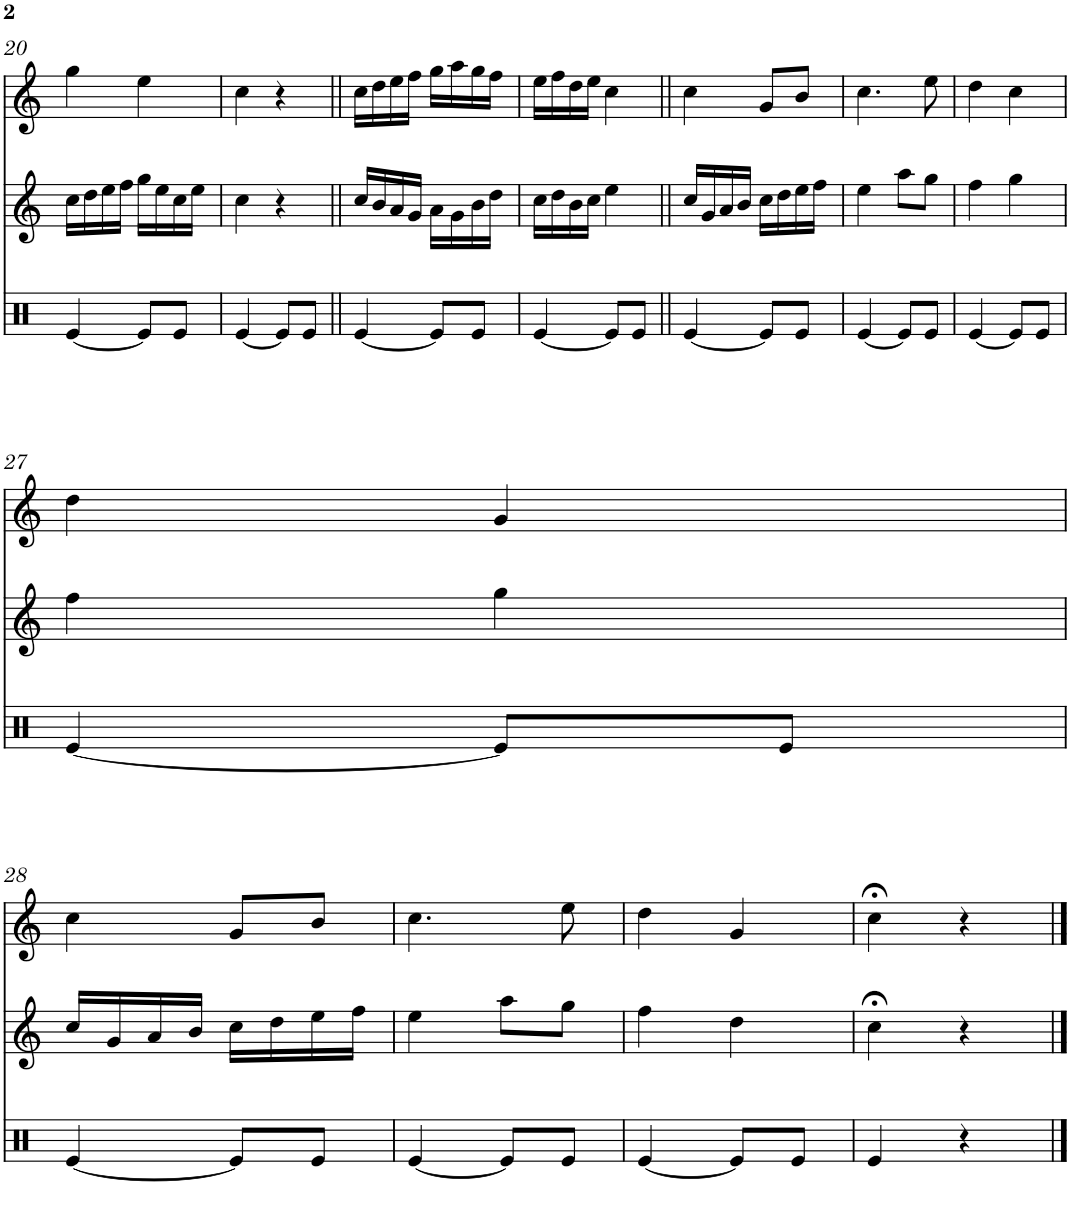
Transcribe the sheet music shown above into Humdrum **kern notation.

**kern	**kern	**kern
*part3	*part2	*part1
*staff3	*staff2	*staff1
*I"Timbal	*I"Gralla 2	*I"Gralla 1
!!LO:PB:g=z
*clefX	*clefG2	*clefG2
*k[]	*k[]	*k[]
*M2/4	*M2/4	*M2/4
=20	=20	=20
[4e/	16cc\LL	4gg\
.	16dd\	.
.	16ee\	.
.	16ff\JJ	.
8e/L]	16gg\LL	4ee\
.	16ee\	.
8e/J	16cc\	.
.	16ee\JJ	.
=21	=21	=21
[4e/	4cc\	4cc\
8e/L]	4r	4r
8e/J	.	.
=22||	=22||	=22||
[4e/	16cc/LL	16cc\LL
.	16b/	16dd\
.	16a/	16ee\
.	16g/JJ	16ff\JJ
8e/L]	16a\LL	16gg\LL
.	16g\	16aa\
8e/J	16b\	16gg\
.	16dd\JJ	16ff\JJ
=23	=23	=23
[4e/	16cc\LL	16ee\LL
.	16dd\	16ff\
.	16b\	16dd\
.	16cc\JJ	16ee\JJ
8e/L]	4ee\	4cc\
8e/J	.	.
=24||	=24||	=24||
[4e/	16cc/LL	4cc\
.	16g/	.
.	16a/	.
.	16b/JJ	.
8e/L]	16cc\LL	8g/L
.	16dd\	.
8e/J	16ee\	8b/J
.	16ff\JJ	.
=25	=25	=25
[4e/	4ee\	4.cc\
8e/L]	8aa\L	.
8e/J	8gg\J	8ee\
=26	=26	=26
[4e/	4ff\	4dd\
8e/L]	4gg\	4cc\
8e/J	.	.
!!LO:LB:g=z
=27	=27	=27
[4e/	4ff\	4dd\
8e/L]	4gg\	4g/
8e/J	.	.
!!LO:LB:g=z
=28	=28	=28
[4e/	16cc/LL	4cc\
.	16g/	.
.	16a/	.
.	16b/JJ	.
8e/L]	16cc\LL	8g/L
.	16dd\	.
8e/J	16ee\	8b/J
.	16ff\JJ	.
=29	=29	=29
[4e/	4ee\	4.cc\
8e/L]	8aa\L	.
8e/J	8gg\J	8ee\
=30	=30	=30
[4e/	4ff\	4dd\
8e/L]	4dd\	4g/
8e/J	.	.
=31	=31	=31
4e/	4cc;<\	4cc;<\
4r	4r	4r
==	==	==
*-	*-	*-
